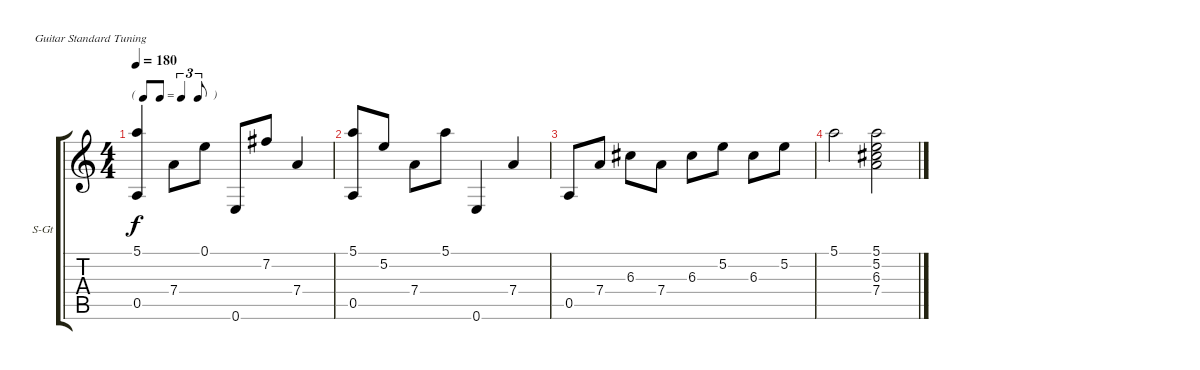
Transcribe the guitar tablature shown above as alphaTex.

\bracketExtendMode groupsimilarinstruments
\firstSystemTrackNameOrientation horizontal
\otherSystemsTrackNameOrientation horizontal
\track ("" "S-Gt") {instrument acousticguitarsteel}
\staff {score tabs}
\tuning (E4 B3 G3 D3 A2 E2)
\ts (4 4)
\tf triplet8th
\tempo 180
\clef g2
\ks c
(5.1 0.5).4{dy f} 7.4.8 0.1.8 0.6.8 7.2.8 7.4.4 |
(5.1 0.5).8 5.2.8 7.4.8 5.1.8 0.6.4 7.4.4 |
0.5.8 7.4.8 6.3.8 7.4.8 6.3.8 5.2.8 6.3.8 5.2.8 |
5.1.2 (5.1 5.2 6.3 7.4).2
